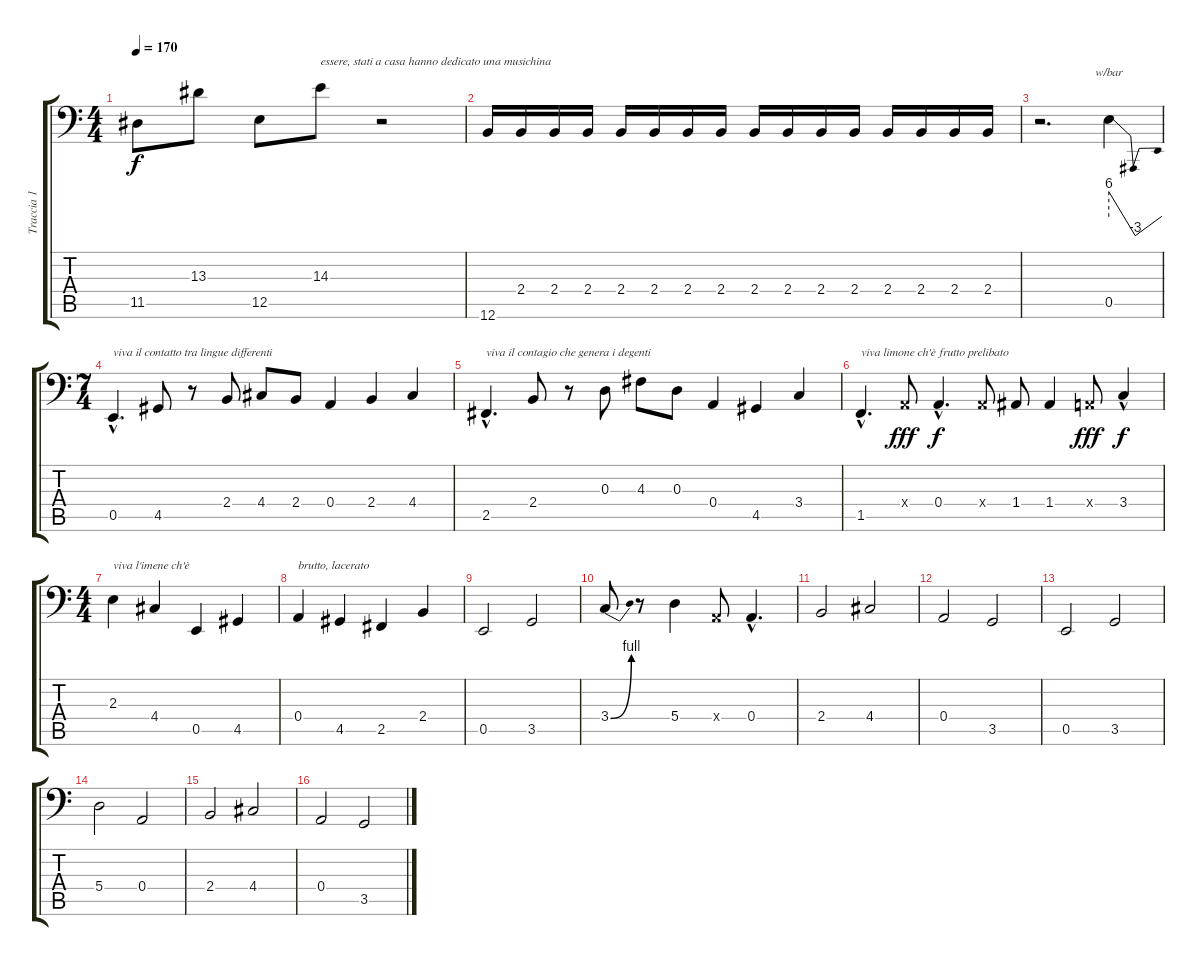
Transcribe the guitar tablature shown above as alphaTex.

\track ("Traccia 1" "Traccia 1") {instrument electricbassfinger}
\staff {score tabs}
\tuning (C3 G2 D2 A1 E1 B0) {hide}
\ts (4 4)
\tempo 170
\clef f4
\ks c
11.5.8{dy f} 13.3.8 12.5.8 14.3.8{txt "essere, stati a casa hanno dedicato una musichina"} r.2 |
12.6.16 2.4.16 2.4.16 2.4.16 2.4.16 2.4.16 2.4.16 2.4.16 2.4.16 2.4.16 2.4.16 2.4.16 2.4.16 2.4.16 2.4.16 2.4.16 |
r.2{d} 0.5.4{tbe (dip default 0 24 55 -12 60 0)} |
\ts (7 4)
0.5{hac}.4{d txt "viva il contatto tra lingue differenti"} 4.5.8 r.8 2.4.8 4.4.8 2.4.8 0.4.4 2.4.4 4.4.4 |
2.5{hac}.4{d txt "viva il contagio che genera i degenti"} 2.4.8 r.8 0.3.8 4.3.8 0.3.8 0.4.4 4.5.4 3.4.4 |
1.5{hac}.4{d txt "viva limone ch'è frutto prelibato"} 0.4{x}.8{dy fff} 0.4{hac}.4{d dy f} 0.4{x}.8 1.4.8 1.4.4 0.4{x}.8{dy fff} 3.4{hac}.4{dy f} |
\ts (4 4)
2.3.4{txt "viva l'imene ch'è"} 4.4.4 0.5.4 4.5.4 |
0.4.4{txt "brutto, lacerato"} 4.5.4 2.5.4 2.4.4 |
0.5.2 3.5.2 |
3.4{be (bend 0 0 60 4)}.8 r.8 5.4.4 0.4{x}.8 0.4{hac}.4{d} |
2.4.2 4.4.2 |
0.4.2 3.5.2 |
0.5.2 3.5.2 |
5.4.2 0.4.2 |
2.4.2 4.4.2 |
0.4.2 3.5.2
